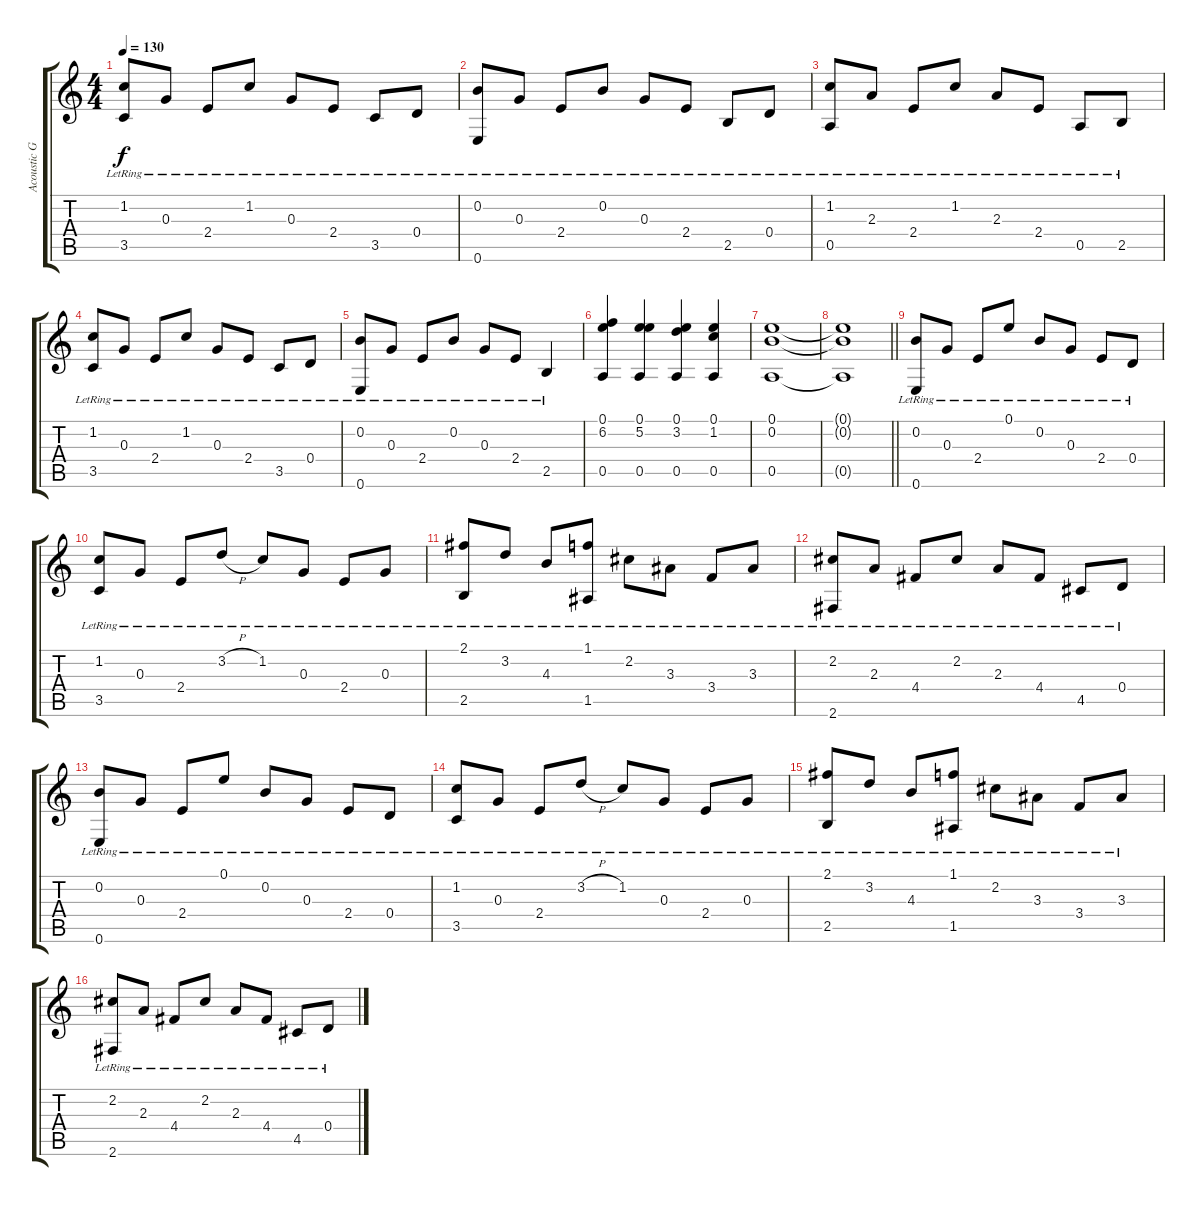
\track ("Acoustic Guitar" "Acoustic G") {instrument acousticguitarsteel}
\staff {score tabs}
\tuning (E4 B3 G3 D3 A2 E2) {hide}
\ts (4 4)
\tempo 130
\clef g2
\ks c
(1.2{lr} 3.5{lr}).8{dy f} 0.3{lr}.8 2.4{lr}.8 1.2{lr}.8 0.3{lr}.8 2.4{lr}.8 3.5{lr}.8 0.4{lr}.8 |
(0.2{lr} 0.6{lr}).8 0.3{lr}.8 2.4{lr}.8 0.2{lr}.8 0.3{lr}.8 2.4{lr}.8 2.5{lr}.8 0.4{lr}.8 |
(1.2{lr} 0.5{lr}).8 2.3{lr}.8 2.4{lr}.8 1.2{lr}.8 2.3{lr}.8 2.4{lr}.8 0.5{lr}.8 2.5{lr}.8 |
(1.2{lr} 3.5{lr}).8 0.3{lr}.8 2.4{lr}.8 1.2{lr}.8 0.3{lr}.8 2.4{lr}.8 3.5{lr}.8 0.4{lr}.8 |
(0.2{lr} 0.6).8 0.3{lr}.8 2.4{lr}.8 0.2{lr}.8 0.3{lr}.8 2.4{lr}.8 2.5{lr}.4 |
(0.1 6.2 0.5).4 (0.1 5.2 0.5).4 (0.1 3.2 0.5).4 (0.1 1.2 0.5).4 |
(0.1 0.2 0.5).1 |
\barLineRight lightlight
(0.1{t} 0.2{t} 0.5{t}).1 |
\section ("" "")
(0.2{lr} 0.6{lr}).8 0.3{lr}.8 2.4{lr}.8 0.1{lr}.8 0.2{lr}.8 0.3{lr}.8 2.4{lr}.8 0.4{lr}.8 |
(1.2{lr} 3.5{lr}).8 0.3{lr}.8 2.4{lr}.8 3.2{h lr}.8 1.2{lr}.8 0.3{lr}.8 2.4{lr}.8 0.3{lr}.8 |
(2.1{lr} 2.5{lr}).8 3.2{lr}.8 4.3{lr}.8 (1.1{lr} 1.5{lr}).8 2.2{lr}.8 3.3{lr}.8 3.4{lr}.8 3.3{lr}.8 |
(2.2{lr} 2.6{lr}).8 2.3{lr}.8 4.4{lr}.8 2.2{lr}.8 2.3{lr}.8 4.4{lr}.8 4.5{lr}.8 0.4{lr}.8 |
(0.2{lr} 0.6{lr}).8 0.3{lr}.8 2.4{lr}.8 0.1{lr}.8 0.2{lr}.8 0.3{lr}.8 2.4{lr}.8 0.4{lr}.8 |
(1.2{lr} 3.5{lr}).8 0.3{lr}.8 2.4{lr}.8 3.2{h lr}.8 1.2{lr}.8 0.3{lr}.8 2.4{lr}.8 0.3{lr}.8 |
(2.1{lr} 2.5{lr}).8 3.2{lr}.8 4.3{lr}.8 (1.1{lr} 1.5{lr}).8 2.2{lr}.8 3.3{lr}.8 3.4{lr}.8 3.3{lr}.8 |
(2.2{lr} 2.6{lr}).8 2.3{lr}.8 4.4{lr}.8 2.2{lr}.8 2.3{lr}.8 4.4{lr}.8 4.5{lr}.8 0.4{lr}.8
